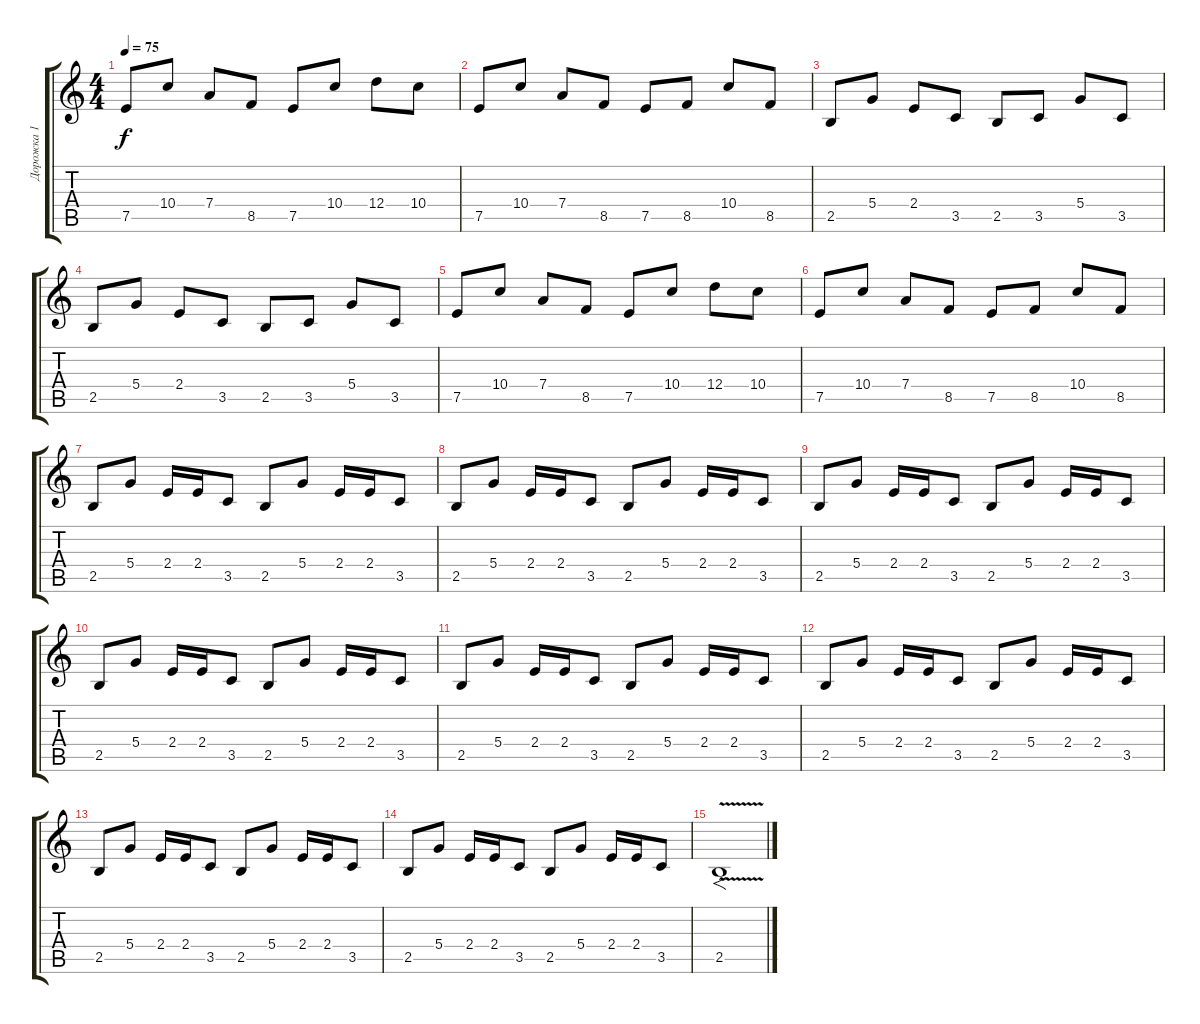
\track ("Дорожка 1" "Дорожка 1") {instrument overdrivenguitar}
\staff {score tabs}
\tuning (E4 B3 G3 D3 A2 E2) {hide}
\ts (4 4)
\tempo 75
\clef g2
\ks c
7.5.8{dy f} 10.4.8 7.4.8 8.5.8 7.5.8 10.4.8 12.4.8 10.4.8 |
7.5.8 10.4.8 7.4.8 8.5.8 7.5.8 8.5.8 10.4.8 8.5.8 |
2.5.8 5.4.8 2.4.8 3.5.8 2.5.8 3.5.8 5.4.8 3.5.8 |
2.5.8 5.4.8 2.4.8 3.5.8 2.5.8 3.5.8 5.4.8 3.5.8 |
7.5.8 10.4.8 7.4.8 8.5.8 7.5.8 10.4.8 12.4.8 10.4.8 |
7.5.8 10.4.8 7.4.8 8.5.8 7.5.8 8.5.8 10.4.8 8.5.8 |
2.5.8 5.4.8 2.4.16 2.4.16 3.5.8 2.5.8 5.4.8 2.4.16 2.4.16 3.5.8 |
2.5.8 5.4.8 2.4.16 2.4.16 3.5.8 2.5.8 5.4.8 2.4.16 2.4.16 3.5.8 |
2.5.8 5.4.8 2.4.16 2.4.16 3.5.8 2.5.8 5.4.8 2.4.16 2.4.16 3.5.8 |
2.5.8 5.4.8 2.4.16 2.4.16 3.5.8 2.5.8 5.4.8 2.4.16 2.4.16 3.5.8 |
2.5.8 5.4.8 2.4.16 2.4.16 3.5.8 2.5.8 5.4.8 2.4.16 2.4.16 3.5.8 |
2.5.8 5.4.8 2.4.16 2.4.16 3.5.8 2.5.8 5.4.8 2.4.16 2.4.16 3.5.8 |
2.5.8 5.4.8 2.4.16 2.4.16 3.5.8 2.5.8 5.4.8 2.4.16 2.4.16 3.5.8 |
2.5.8 5.4.8 2.4.16 2.4.16 3.5.8 2.5.8 5.4.8 2.4.16 2.4.16 3.5.8 |
2.5{v}.1{f}
